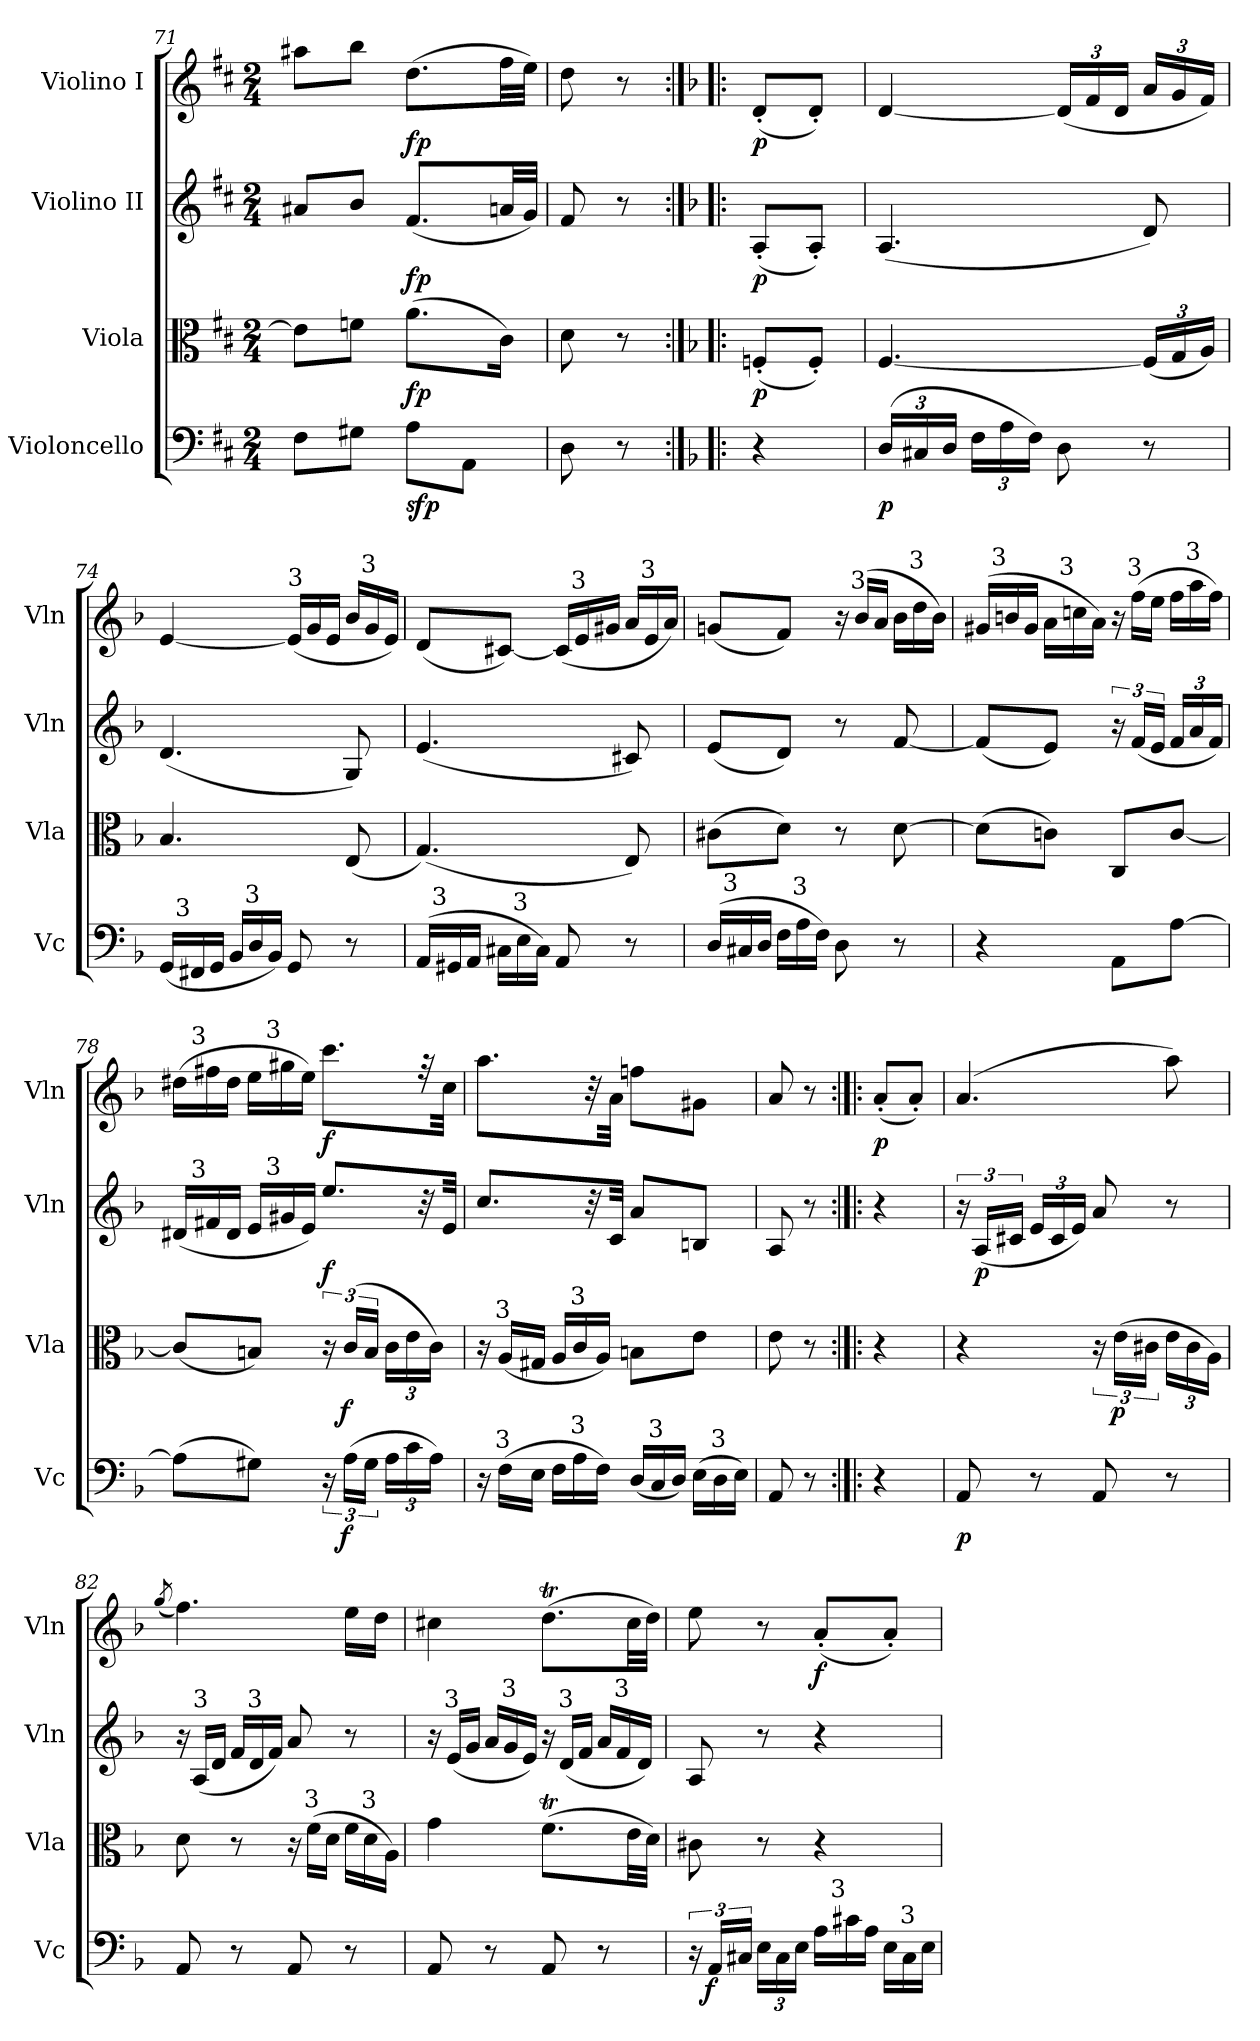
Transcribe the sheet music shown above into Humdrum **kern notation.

**kern	**dynam	**kern	**dynam	**kern	**dynam	**kern	**dynam
*part4	*part4	*part3	*part3	*part2	*part2	*part1	*part1
*staff4	*staff4	*staff3	*staff3	*staff2	*staff2	*staff1	*staff1
*I"Violoncello	*	*I"Viola	*	*I"Violino II	*	*I"Violino I	*
*I'Vc	*	*I'Vla	*	*I'Vln	*	*I'Vln	*
*clefF4	*	*clefC3	*	*clefG2	*	*clefG2	*
*k[f#c#]	*	*k[f#c#]	*	*k[f#c#]	*	*k[f#c#]	*
*D:	*	*D:	*	*D:	*	*D:	*
*M2/4	*	*M2/4	*	*M2/4	*	*M2/4	*
=71	=71	=71	=71	=71	=71	=71	=71
8F#L	.	8eL]	.	8a#XL	.	8aa#XL	.
8G#XJ	.	8fnJ	.	8bJ	.	8bbJ	.
8AL	sfp	(8.aL	fp	(8.f#L	fp	(8.ddL	fp
8AAJ	.	.	.	.	.	.	.
.	.	16c#Jk)	.	32anLL	.	32ff#LL	.
.	.	.	.	32gJJJ)	.	32eeJJJ)	.
=72a	=72a	=72a	=72a	=72a	=72a	=72a	=72a
8D	.	8d	.	8f#	.	8dd	.
8r	.	8r	.	8r	.	8r	.
=72b:|!|:	=72b:|!|:	=72b:|!|:	=72b:|!|:	=72b:|!|:	=72b:|!|:	=72b:|!|:	=72b:|!|:
*k[b-]	*	*k[b-]	*	*k[b-]	*	*k[b-]	*
*d:	*	*d:	*	*d:	*	*d:	*
4r	.	(8Fn'L	p	(8A'L	p	(8d'L	p
.	.	8F'J)	.	8A'J)	.	8d'J)	.
=73	=73	=73	=73	=73	=73	=73	=73
*Xbrackettup	*	*	*	*	*	*	*
(24DLL	p	[4.F	.	(4.A	.	[4d	.
24C#X	.	.	.	.	.	.	.
24DJJ	.	.	.	.	.	.	.
24FLL	.	.	.	.	.	.	.
24A	.	.	.	.	.	.	.
24FJJ)	.	.	.	.	.	.	.
*	*	*	*	*	*	*Xbrackettup	*
8D	.	.	.	.	.	(24dLL]	.
.	.	.	.	.	.	24f	.
.	.	.	.	.	.	24dJJ	.
*	*	*Xbrackettup	*	*	*	*	*
8r	.	(24FLL]	.	8d)	.	24aLL	.
.	.	24G	.	.	.	24g	.
.	.	24AJJ)	.	.	.	24fJJ)	.
=74	=74	=74	=74	=74	=74	=74	=74
*Xtuplet	*	*	*	*	*	*	*
(24GGLL	.	4.B-	.	(4.d	.	[4e	.
!LO:TX:a:t=3	!	!	!	!	!	!	!
24FF#X	.	.	.	.	.	.	.
24GGJJ	.	.	.	.	.	.	.
24BB-LL	.	.	.	.	.	.	.
!LO:TX:a:t=3	!	!	!	!	!	!	!
24D	.	.	.	.	.	.	.
24BB-JJ)	.	.	.	.	.	.	.
*	*	*	*	*	*	*Xtuplet	*
!	!	!	!	!	!	!LO:TX:a:t=3	!
8GG	.	.	.	.	.	(24eLL]	.
.	.	.	.	.	.	24g	.
.	.	.	.	.	.	24eJJ	.
8r	.	(8E	.	8G)	.	24b-LL	.
!	!	!	!	!	!	!LO:TX:a:t=3	!
.	.	.	.	.	.	24g	.
.	.	.	.	.	.	24eJJ)	.
=75	=75	=75	=75	=75	=75	=75	=75
(24AALL	.	(4.G)	.	(4.e	.	(8dL	.
!LO:TX:a:t=3	!	!	!	!	!	!	!
24GG#X	.	.	.	.	.	.	.
24AAJJ	.	.	.	.	.	.	.
24C#XLL	.	.	.	.	.	[8c#XJ)	.
!LO:TX:a:t=3	!	!	!	!	!	!	!
24E	.	.	.	.	.	.	.
24C#JJ)	.	.	.	.	.	.	.
8AA	.	.	.	.	.	(24c#LL]	.
!	!	!	!	!	!	!LO:TX:a:t=3	!
.	.	.	.	.	.	24e	.
.	.	.	.	.	.	24g#XJJ	.
8r	.	8E)	.	8c#X)	.	24aLL	.
!	!	!	!	!	!	!LO:TX:a:t=3	!
.	.	.	.	.	.	24e	.
.	.	.	.	.	.	24aJJ)	.
=76	=76	=76	=76	=76	=76	=76	=76
(24DLL	.	(8c#XL	.	(8eL	.	(8gnL	.
!LO:TX:a:t=3	!	!	!	!	!	!	!
24C#X	.	.	.	.	.	.	.
24DJJ	.	.	.	.	.	.	.
24FLL	.	8dJ)	.	8dJ)	.	8fJ)	.
!LO:TX:a:t=3	!	!	!	!	!	!	!
24A	.	.	.	.	.	.	.
24FJJ)	.	.	.	.	.	.	.
8D	.	8r	.	8r	.	24r	.
!	!	!	!	!	!	!LO:TX:a:t=3	!
.	.	.	.	.	.	(24b-LL	.
.	.	.	.	.	.	24aJJ	.
8r	.	[8d	.	[8f	.	24b-LL	.
!	!	!	!	!	!	!LO:TX:a:t=3	!
.	.	.	.	.	.	24dd	.
.	.	.	.	.	.	24b-JJ)	.
!!LO:LB:g=z
=77	=77	=77	=77	=77	=77	=77	=77
4r	.	(8dL]	.	(8fL]	.	(24g#XLL	.
!	!	!	!	!	!	!LO:TX:a:t=3	!
.	.	.	.	.	.	24bn	.
.	.	.	.	.	.	24g#JJ	.
.	.	8cnJ)	.	8eJ)	.	24aLL	.
!	!	!	!	!	!	!LO:TX:a:t=3	!
.	.	.	.	.	.	24ccn	.
.	.	.	.	.	.	24aJJ)	.
8AAL	.	8CL	.	24r	.	24r	.
!	!	!	!	!	!	!LO:TX:a:t=3	!
.	.	.	.	(24fLL	.	(24ffLL	.
.	.	.	.	24eJJ	.	24eeJJ	.
*	*	*	*	*Xbrackettup	*	*	*
[8AJ	.	[8cJ	.	24fLL	.	24ffLL	.
!	!	!	!	!	!	!LO:TX:a:t=3	!
.	.	.	.	24a	.	24aa	.
.	.	.	.	24fJJ)	.	24ffJJ)	.
=78	=78	=78	=78	=78	=78	=78	=78
*	*	*	*	*Xtuplet	*	*	*
(8AL]	.	(8cL]	.	(24d#XLL	.	(24dd#XLL	.
!	!	!	!	!	!	!LO:TX:a:t=3	!
!	!	!	!	!LO:TX:a:t=3	!	!	!
.	.	.	.	24f#X	.	24ff#X	.
.	.	.	.	24d#JJ	.	24dd#JJ	.
8G#XJ)	.	8BnJ)	.	24eLL	.	24eeLL	.
!	!	!	!	!	!	!LO:TX:a:t=3	!
!	!	!	!	!LO:TX:a:t=3	!	!	!
.	.	.	.	24g#X	.	24gg#X	.
.	.	.	.	24eJJ)	.	24eeJJ)	.
*tuplet	*	*	*	*	*	*	*
*brackettup	*	*brackettup	*	*	*	*	*
24r	.	24r	.	8.ee/L	f	8.cccL	f
(24ALL	f	(24cLL	f	.	.	.	.
24G#JJ	.	24BJJ	.	.	.	.	.
*Xbrackettup	*	*Xbrackettup	*	*	*	*	*
24ALL	.	24cLL	.	.	.	.	.
24c	.	24e	.	.	.	.	.
.	.	.	.	32r	.	32r	.
24AJJ)	.	24cJJ)	.	.	.	.	.
.	.	.	.	32e/Jkk	.	32ccJkk	.
=79	=79	=79	=79	=79	=79	=79	=79
*Xtuplet	*	*Xtuplet	*	*	*	*	*
24r	.	24r	.	8.cc/L	.	8.aaL	.
!	!	!LO:TX:a:t=3	!	!	!	!	!
!LO:TX:a:t=3	!	!	!	!	!	!	!
(24FLL	.	(24ALL	.	.	.	.	.
24EJJ	.	24G#XJJ	.	.	.	.	.
24FLL	.	24ALL	.	.	.	.	.
!	!	!LO:TX:a:t=3	!	!	!	!	!
!LO:TX:a:t=3	!	!	!	!	!	!	!
24A	.	24c	.	.	.	.	.
.	.	.	.	32r	.	32r	.
24FJJ)	.	24AJJ)	.	.	.	.	.
.	.	.	.	32c/Jkk	.	32aJkk	.
(24DLL	.	8BnL	.	8aL	.	8ffnL	.
!LO:TX:a:t=3	!	!	!	!	!	!	!
24C	.	.	.	.	.	.	.
24DJJ)	.	.	.	.	.	.	.
(24ELL	.	8eJ	.	8BnJ	.	8g#XJ	.
!LO:TX:a:t=3	!	!	!	!	!	!	!
24D	.	.	.	.	.	.	.
24EJJ)	.	.	.	.	.	.	.
=80a	=80a	=80a	=80a	=80a	=80a	=80a	=80a
8AA	.	8e	.	8A	.	8a	.
8r	.	8r	.	8r	.	8r	.
=80b:|!|:	=80b:|!|:	=80b:|!|:	=80b:|!|:	=80b:|!|:	=80b:|!|:	=80b:|!|:	=80b:|!|:
4r	.	4r	.	4r	.	(8a'L	p
.	.	.	.	.	.	8a'J)	.
=81	=81	=81	=81	=81	=81	=81	=81
*	*	*	*	*tuplet	*	*	*
*	*	*	*	*brackettup	*	*	*
8AA	p	4r	.	24r	.	(4.a	.
.	.	.	.	(24ALL	p	.	.
.	.	.	.	24c#XJJ	.	.	.
*	*	*	*	*Xbrackettup	*	*	*
8r	.	.	.	24eLL	.	.	.
.	.	.	.	24c#	.	.	.
.	.	.	.	24eJJ)	.	.	.
*	*	*tuplet	*	*	*	*	*
*	*	*brackettup	*	*	*	*	*
8AA	.	24r	.	8a	.	.	.
.	.	(24eLL	p	.	.	.	.
.	.	24c#XJJ	.	.	.	.	.
*	*	*Xbrackettup	*	*	*	*	*
8r	.	24eLL	.	8r	.	8aa)	.
.	.	24c#	.	.	.	.	.
.	.	24AJJ)	.	.	.	.	.
=82	=82	=82	=82	=82	=82	=82	=82
.	.	.	.	.	.	(<8qgg/	.
*	*	*	*	*Xtuplet	*	*	*
8AA	.	8d	.	24r	.	4.ff)	.
!	!	!	!	!LO:TX:a:t=3	!	!	!
.	.	.	.	(24ALL	.	.	.
.	.	.	.	24dJJ	.	.	.
8r	.	8r	.	24fLL	.	.	.
!	!	!	!	!LO:TX:a:t=3	!	!	!
.	.	.	.	24d	.	.	.
.	.	.	.	24fJJ)	.	.	.
*	*	*Xtuplet	*	*	*	*	*
8AA	.	24r	.	8a	.	.	.
!	!	!LO:TX:a:t=3	!	!	!	!	!
.	.	(24fLL	.	.	.	.	.
.	.	24dJJ	.	.	.	.	.
8r	.	24fLL	.	8r	.	16eeLL	.
!	!	!LO:TX:a:t=3	!	!	!	!	!
.	.	24d	.	.	.	.	.
.	.	.	.	.	.	16ddJJ	.
.	.	24AJJ)	.	.	.	.	.
=83	=83	=83	=83	=83	=83	=83	=83
8AA	.	4g	.	24r	.	4cc#X	.
!	!	!	!	!LO:TX:a:t=3	!	!	!
.	.	.	.	(24eLL	.	.	.
.	.	.	.	24gJJ	.	.	.
8r	.	.	.	24aLL	.	.	.
!	!	!	!	!LO:TX:a:t=3	!	!	!
.	.	.	.	24g	.	.	.
.	.	.	.	24eJJ)	.	.	.
8AA	.	(8.fTL	.	24r	.	(8.ddTL	.
!	!	!	!	!LO:TX:a:t=3	!	!	!
.	.	.	.	(24dLL	.	.	.
.	.	.	.	24fJJ	.	.	.
8r	.	.	.	24aLL	.	.	.
!	!	!	!	!LO:TX:a:t=3	!	!	!
.	.	.	.	24f	.	.	.
.	.	32eLL	.	.	.	32cc#LL	.
.	.	.	.	24dJJ)	.	.	.
.	.	32dJJJ)	.	.	.	32ddJJJ)	.
!!LO:LB:g=z
=84	=84	=84	=84	=84	=84	=84	=84
*tuplet	*	*	*	*	*	*	*
*brackettup	*	*	*	*	*	*	*
24r	.	8c#X	.	8A	.	8ee	.
24AALL	f	.	.	.	.	.	.
24C#XJJ	.	.	.	.	.	.	.
*Xbrackettup	*	*	*	*	*	*	*
24ELL	.	8r	.	8r	.	8r	.
24C#	.	.	.	.	.	.	.
24EJJ	.	.	.	.	.	.	.
*Xtuplet	*	*	*	*	*	*	*
24ALL	.	4r	.	4r	.	(8a'L	f
!LO:TX:a:t=3	!	!	!	!	!	!	!
24c#X	.	.	.	.	.	.	.
24AJJ	.	.	.	.	.	.	.
24ELL	.	.	.	.	.	8a'J)	.
!LO:TX:a:t=3	!	!	!	!	!	!	!
24C#	.	.	.	.	.	.	.
24EJJ	.	.	.	.	.	.	.
=	=	=	=	=	=	=	=
*-	*-	*-	*-	*-	*-	*-	*-
